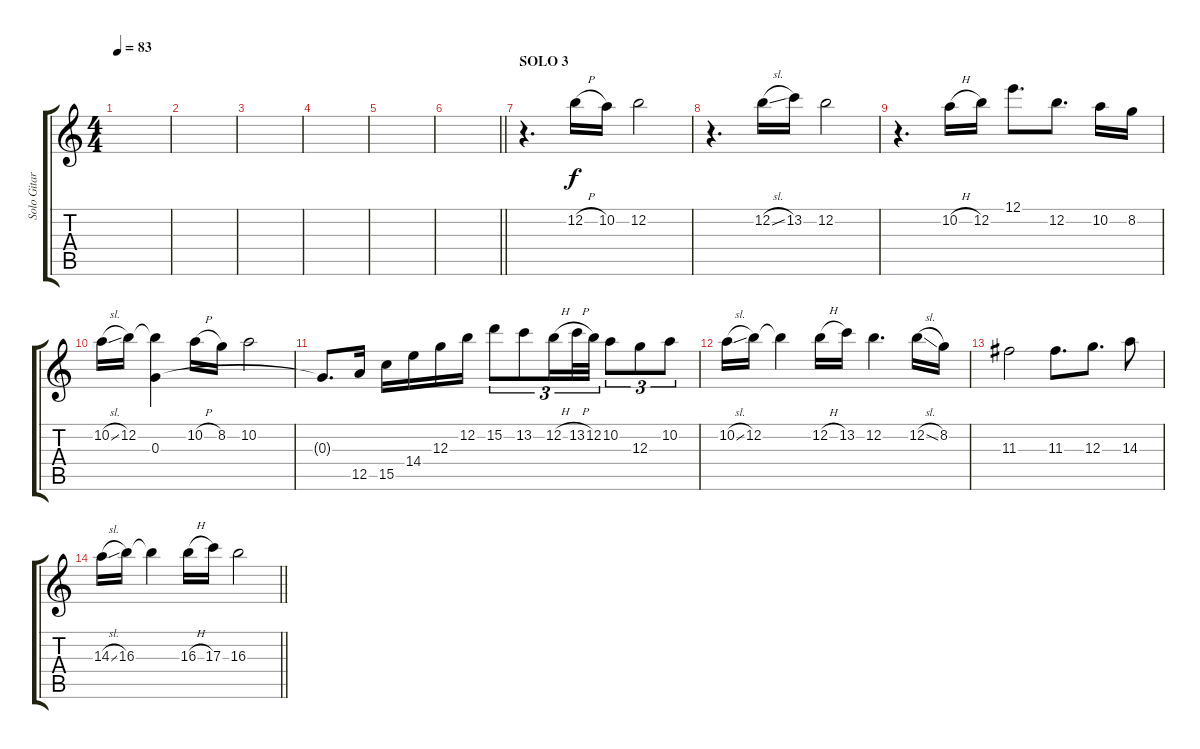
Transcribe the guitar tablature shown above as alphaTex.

\track ("Solo Gitar 2" "Solo Gitar") {instrument acousticguitarsteel}
\staff {score tabs}
\tuning (E4 B3 G3 D3 A2 E2) {hide}
\ts (4 4)
\tempo 83
\clef g2
\ks c
|
|
|
|
|
\barLineRight lightlight
|
\section ("" "SOLO 3")
r.4{d} 12.2{h}.16 10.2.16 12.2.2 |
r.4{d} 12.2{sl}.16 13.2.16 12.2.2 |
r.4{d} 10.2{h}.16 12.2.16 12.1.8{d} 12.2.8{d} 10.2.16 8.2.16 |
10.2{sl}.16 12.2.16 (12.2{t} 0.3).4 10.2{h}.16 8.2.16 10.2.2 |
0.3{t}.8{d} 12.5.16 15.5.16 14.4.16 12.3.16 12.2.16 15.2.8{tu (3 2)} 13.2.8{tu (3 2)} 12.2{h}.16{tu (3 2)} 13.2{h}.32{tu (3 2)} 12.2.32{tu (3 2)} 10.2.8{tu (3 2)} 12.3.8{tu (3 2)} 10.2.8{tu (3 2)} |
10.2{sl}.16 12.2.16 12.2{t}.4 12.2{h}.16 13.2.16 12.2.4{d} 12.2{sl}.16 8.2.16 |
11.3.2 11.3.8{d} 12.3.8{d} 14.3.8 |
\barLineRight lightlight
14.3{sl}.16 16.3.16 16.3{t}.4 16.3{h}.16 17.3.16 16.3.2
